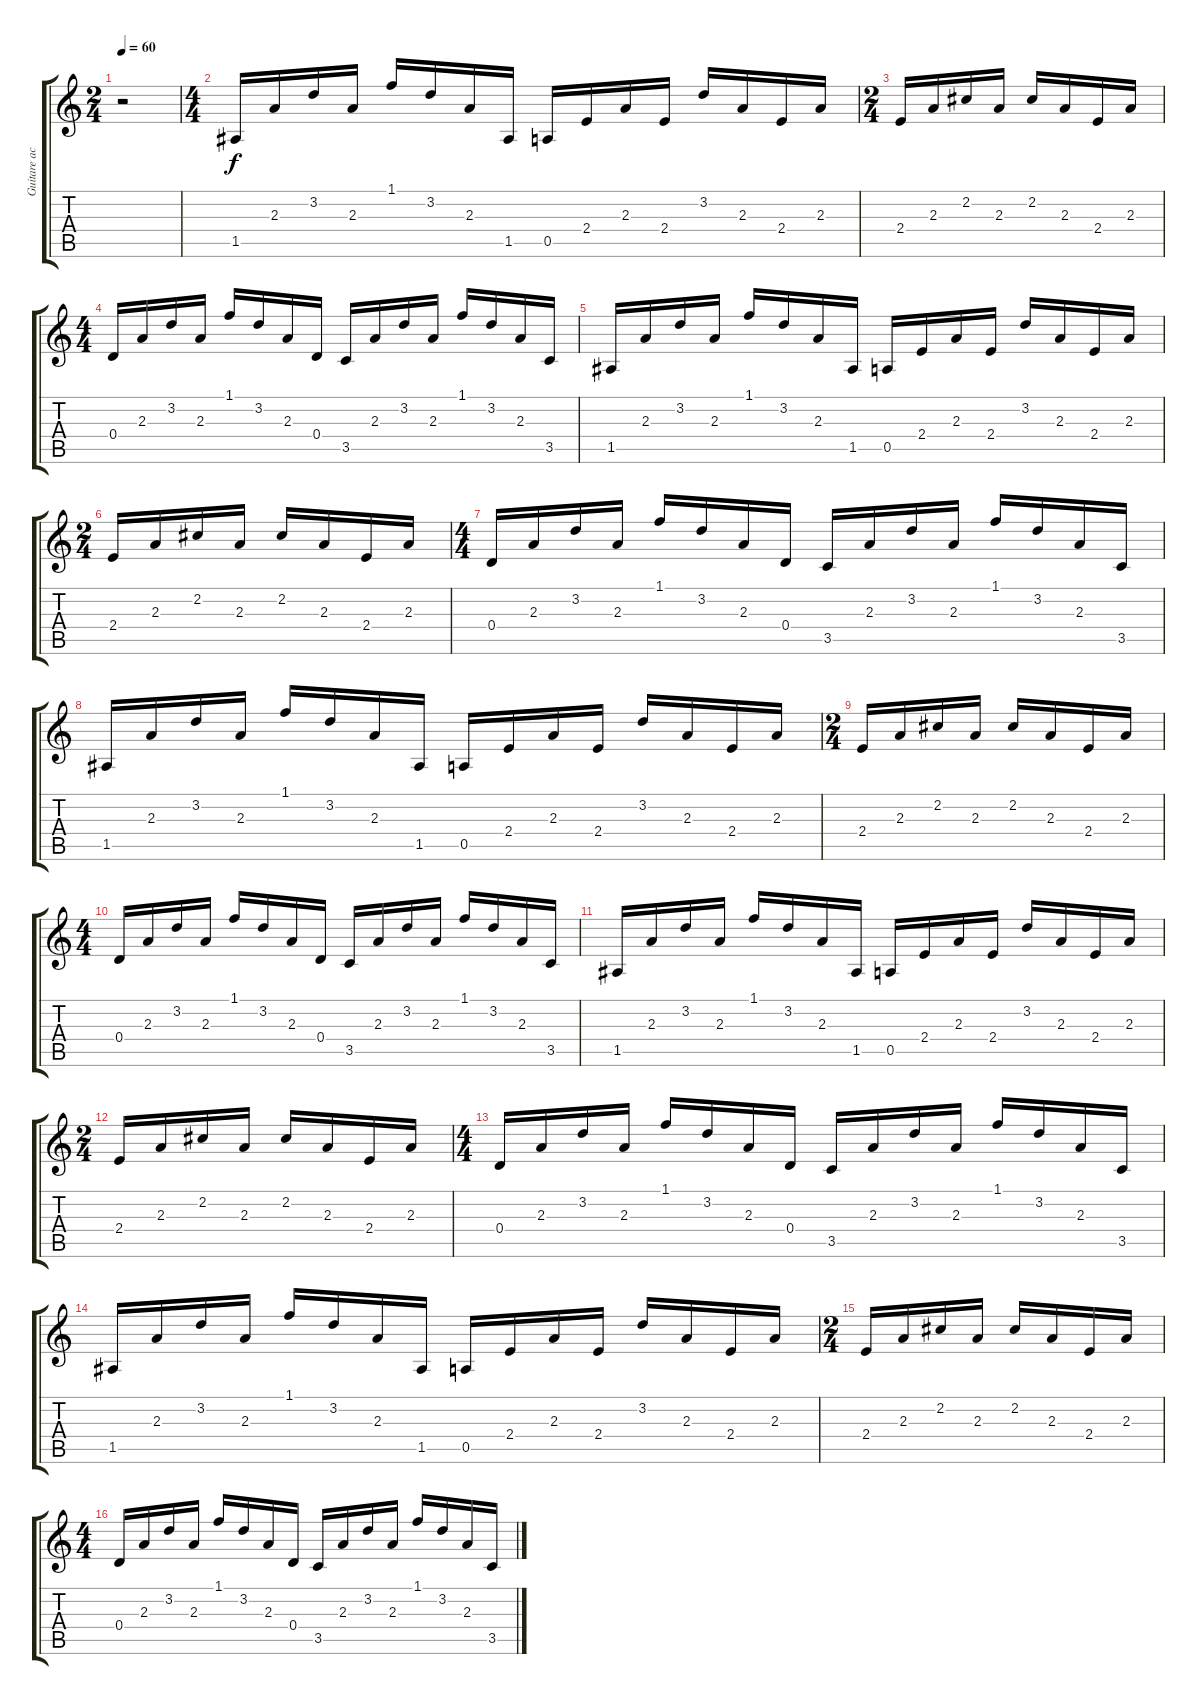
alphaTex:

\track ("Guitare accoustique 2" "Guitare ac") {instrument acousticguitarsteel}
\staff {score tabs}
\tuning (E4 B3 G3 D3 A2 E2) {hide}
\ts (2 4)
\tempo 60
\clef g2
\ks c
r.2{dy f} |
\ts (4 4)
1.5.16 2.3.16 3.2.16 2.3.16 1.1.16 3.2.16 2.3.16 1.5.16 0.5.16 2.4.16 2.3.16 2.4.16 3.2.16 2.3.16 2.4.16 2.3.16 |
\ts (2 4)
2.4.16 2.3.16 2.2.16 2.3.16 2.2.16 2.3.16 2.4.16 2.3.16 |
\ts (4 4)
0.4.16 2.3.16 3.2.16 2.3.16 1.1.16 3.2.16 2.3.16 0.4.16 3.5.16 2.3.16 3.2.16 2.3.16 1.1.16 3.2.16 2.3.16 3.5.16 |
1.5.16 2.3.16 3.2.16 2.3.16 1.1.16 3.2.16 2.3.16 1.5.16 0.5.16 2.4.16 2.3.16 2.4.16 3.2.16 2.3.16 2.4.16 2.3.16 |
\ts (2 4)
2.4.16 2.3.16 2.2.16 2.3.16 2.2.16 2.3.16 2.4.16 2.3.16 |
\ts (4 4)
0.4.16 2.3.16 3.2.16 2.3.16 1.1.16 3.2.16 2.3.16 0.4.16 3.5.16 2.3.16 3.2.16 2.3.16 1.1.16 3.2.16 2.3.16 3.5.16 |
1.5.16 2.3.16 3.2.16 2.3.16 1.1.16 3.2.16 2.3.16 1.5.16 0.5.16 2.4.16 2.3.16 2.4.16 3.2.16 2.3.16 2.4.16 2.3.16 |
\ts (2 4)
2.4.16 2.3.16 2.2.16 2.3.16 2.2.16 2.3.16 2.4.16 2.3.16 |
\ts (4 4)
0.4.16 2.3.16 3.2.16 2.3.16 1.1.16 3.2.16 2.3.16 0.4.16 3.5.16 2.3.16 3.2.16 2.3.16 1.1.16 3.2.16 2.3.16 3.5.16 |
1.5.16 2.3.16 3.2.16 2.3.16 1.1.16 3.2.16 2.3.16 1.5.16 0.5.16 2.4.16 2.3.16 2.4.16 3.2.16 2.3.16 2.4.16 2.3.16 |
\ts (2 4)
2.4.16 2.3.16 2.2.16 2.3.16 2.2.16 2.3.16 2.4.16 2.3.16 |
\ts (4 4)
0.4.16 2.3.16 3.2.16 2.3.16 1.1.16 3.2.16 2.3.16 0.4.16 3.5.16 2.3.16 3.2.16 2.3.16 1.1.16 3.2.16 2.3.16 3.5.16 |
1.5.16 2.3.16 3.2.16 2.3.16 1.1.16 3.2.16 2.3.16 1.5.16 0.5.16 2.4.16 2.3.16 2.4.16 3.2.16 2.3.16 2.4.16 2.3.16 |
\ts (2 4)
2.4.16 2.3.16 2.2.16 2.3.16 2.2.16 2.3.16 2.4.16 2.3.16 |
\ts (4 4)
0.4.16 2.3.16 3.2.16 2.3.16 1.1.16 3.2.16 2.3.16 0.4.16 3.5.16 2.3.16 3.2.16 2.3.16 1.1.16 3.2.16 2.3.16 3.5.16
